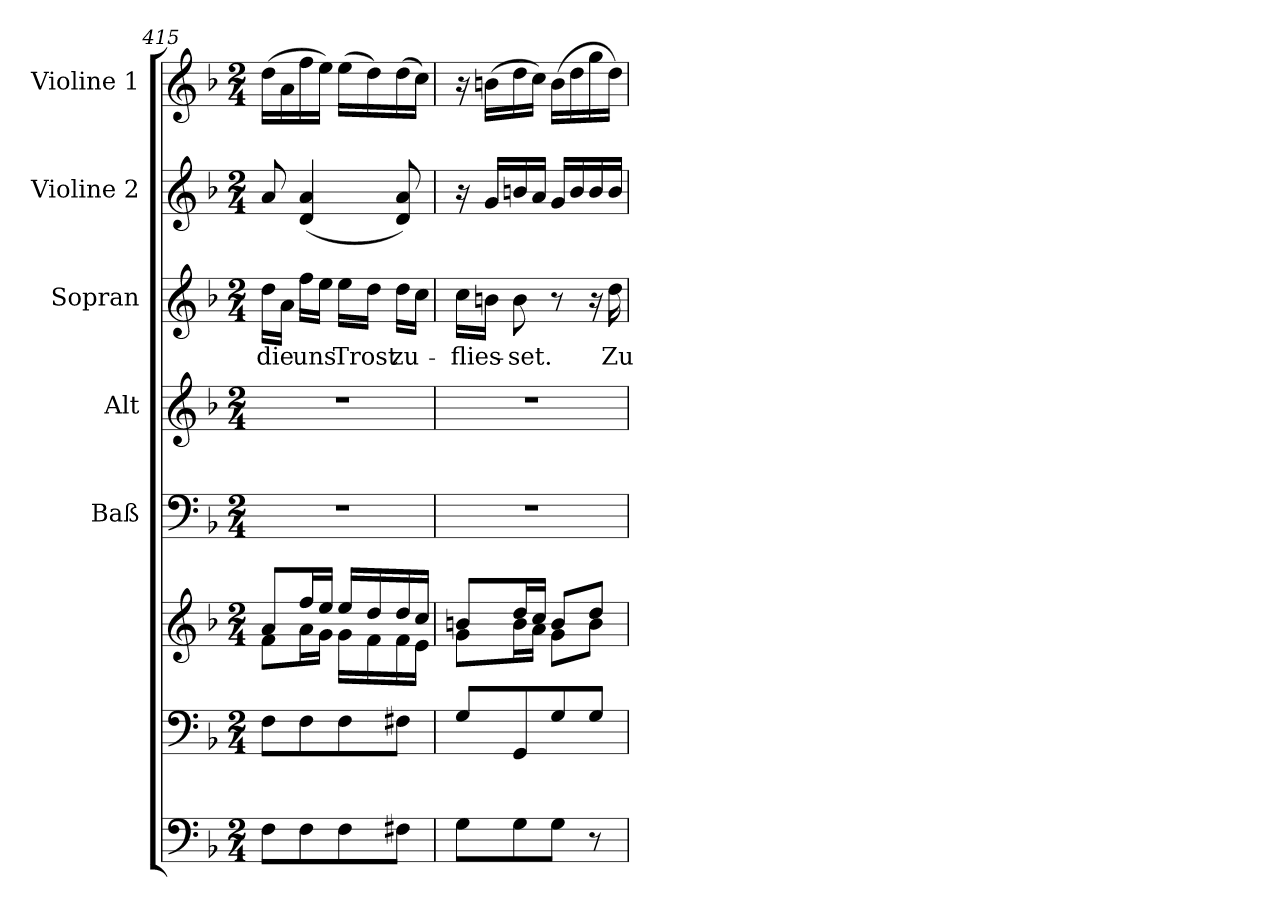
**kern	**kern	**kern	**kern	**kern	**kern	**text	**kern	**kern
*part7	*part6	*part6	*part5	*part4	*part3	*part3	*part2	*part1
*staff8	*staff7	*staff6	*staff5	*staff4	*staff3	*staff3	*staff2	*staff1
*	*	*	*I"Baß	*I"Alt	*I"Sopran	*	*I"Violine 2	*I"Violine 1
*	*	*	*	*	*	*	*I'Vln	*I'Vln
*clefF4	*clefF4	*clefG2	*clefF4	*clefG2	*clefG2	*	*clefG2	*clefG2
*ITrd7c12	*	*	*	*	*	*	*	*
*k[b-]	*k[b-]	*k[b-]	*k[b-]	*k[b-]	*k[b-]	*	*k[b-]	*k[b-]
*F:	*F:	*F:	*F:	*F:	*F:	*	*F:	*F:
*M2/4	*M2/4	*M2/4	*M2/4	*M2/4	*M2/4	*	*M2/4	*M2/4
=415	=415	=415	=415	=415	=415	=415	=415	=415
*	*	*^	*	*	*	*	*	*
!	!	!	!	!	!	!	!LO:LY:b	!	!
8FF\L	8F\L	8a/L	8f\L	2r	2r	16dd\LL	die	8a/	(>16dd\LL
.	.	.	.	.	.	16a\JJ	.	.	16a\
!	!	!	!	!	!	!	!LO:LY:b	!	!
8FF\	8F\	16ff/L	16a\L	.	.	16ff\LL	uns	(<4d/ 4a/	16ff\
.	.	16ee/JJ	16g\JJ	.	.	16ee\JJ	.	.	16ee\JJ)
!	!	!	!	!	!	!	!LO:LY:b	!	!
8FF\	8F\	16ee/LL	16g\LL	.	.	16ee\LL	Trost	.	(>16ee\LL
.	.	16dd/	16f\	.	.	16dd\JJ	.	.	16dd\)
!	!	!	!	!	!	!	!LO:LY:b	!	!
8FF#X\J	8F#X\J	16dd/	16f\	.	.	16dd\LL	zu-	8d/ 8a/)	(>16dd\
.	.	16cc/JJ	16e\JJ	.	.	16cc\JJ	.	.	16cc\JJ)
=416	=416	=416	=416	=416	=416	=416	=416	=416	=416
!	!	!	!	!	!	!	!LO:LY:b	!	!
8GG\L	8G/L	8bn/L	8g\L	2r	2r	16cc\LL	-flies-	16r	16r
.	.	.	.	.	.	16bn\JJ	.	16g/LL	(>16bn\LL
!	!	!	!	!	!	!	!LO:LY:b	!	!
8GG\	8GG/	16dd/L	16b\L	.	.	8b\	-set.	16bn/	16dd\
.	.	16cc/JJ	16a\JJ	.	.	.	.	16a/JJ	16cc\JJ)
8GG\J	8G/	8b/L	8g\L	.	.	8r	.	16g/LL	(>16b\LL
.	.	.	.	.	.	.	.	16b/	16dd\
8r	8G/J	8dd/J	8b\J	.	.	16r	.	16b/	16gg\
!	!	!	!	!	!	!	!LO:LY:b	!	!
.	.	.	.	.	.	16dd\	Zu	16b/JJ	16dd\JJ)
*	*	*v	*v	*	*	*	*	*	*
=	=	=	=	=	=	=	=	=
*-	*-	*-	*-	*-	*-	*-	*-	*-
